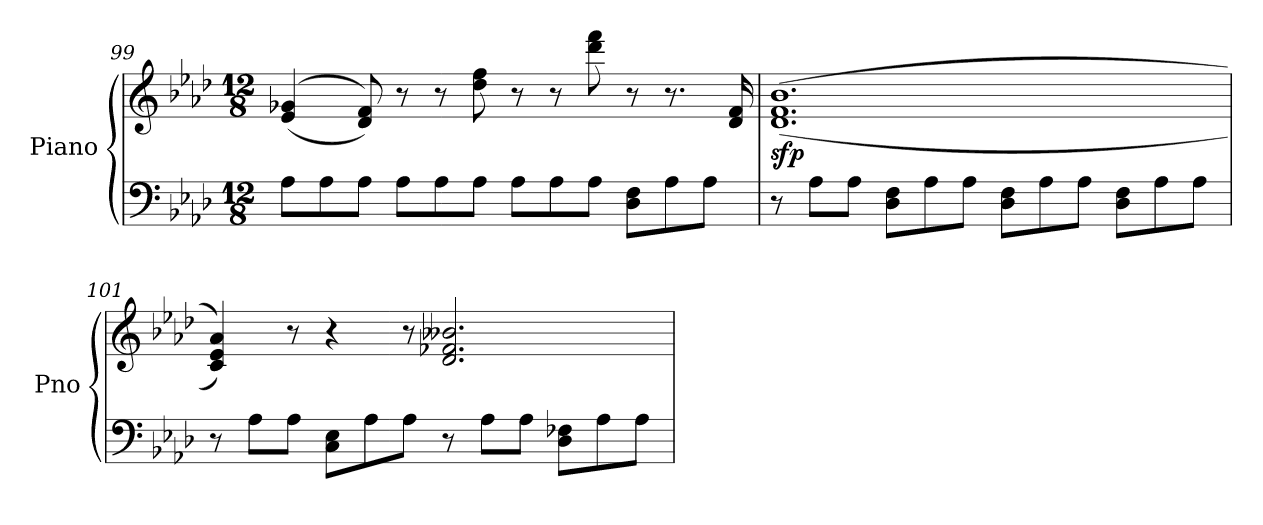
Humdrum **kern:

**kern	**kern	**dynam
*part1	*part1	*part1
*staff2	*staff1	*staff1/2
*I"Piano	*	*
*I'Pno	*	*
*clefF4	*clefG2	*
*k[b-e-a-d-]	*k[b-e-a-d-]	*
*M12/8	*M12/8	*
=99	=99	=99
8A-\L	(>(4e-/ 4g-X/	.
8A-\	.	.
8A-\J	8d-/ 8f/))	.
8A-\L	8r	.
8A-\	8r	.
8A-\J	8dd-\ 8ff\	.
8A-\L	8r	.
8A-\	8r	.
8A-\J	8ddd-\ 8fff\	.
8D-\ 8F\L	8r	.
8A-\	8.r	.
8A-\J	.	.
.	16d-/ 16f/	.
=100	=100	=100
!	!	!LO:DY:b
8r	(>(1.d- 1.f 1.b-	sfp
8A-\L	.	.
8A-\J	.	.
8D-\ 8F\L	.	.
8A-\	.	.
8A-\J	.	.
8D-\ 8F\L	.	.
8A-\	.	.
8A-\J	.	.
8D-\ 8F\L	.	.
8A-\	.	.
8A-\J	.	.
!!LO:PB:g=z
=101	=101	=101
8r	4c/ 4e-/ 4a-/))	.
8A-\L	.	.
8A-\J	8r	.
8C\ 8E-\L	4r	.
8A-\	.	.
8A-\J	8r	.
!	!	!LO:DY:b
8r	2.d-/ 2.f-X/ 2.b--X/	other-dynamics
8A-\L	.	.
8A-\J	.	.
8D-\ 8F-X\L	.	.
8A-\	.	.
8A-\J	.	.
=	=	=
*-	*-	*-
